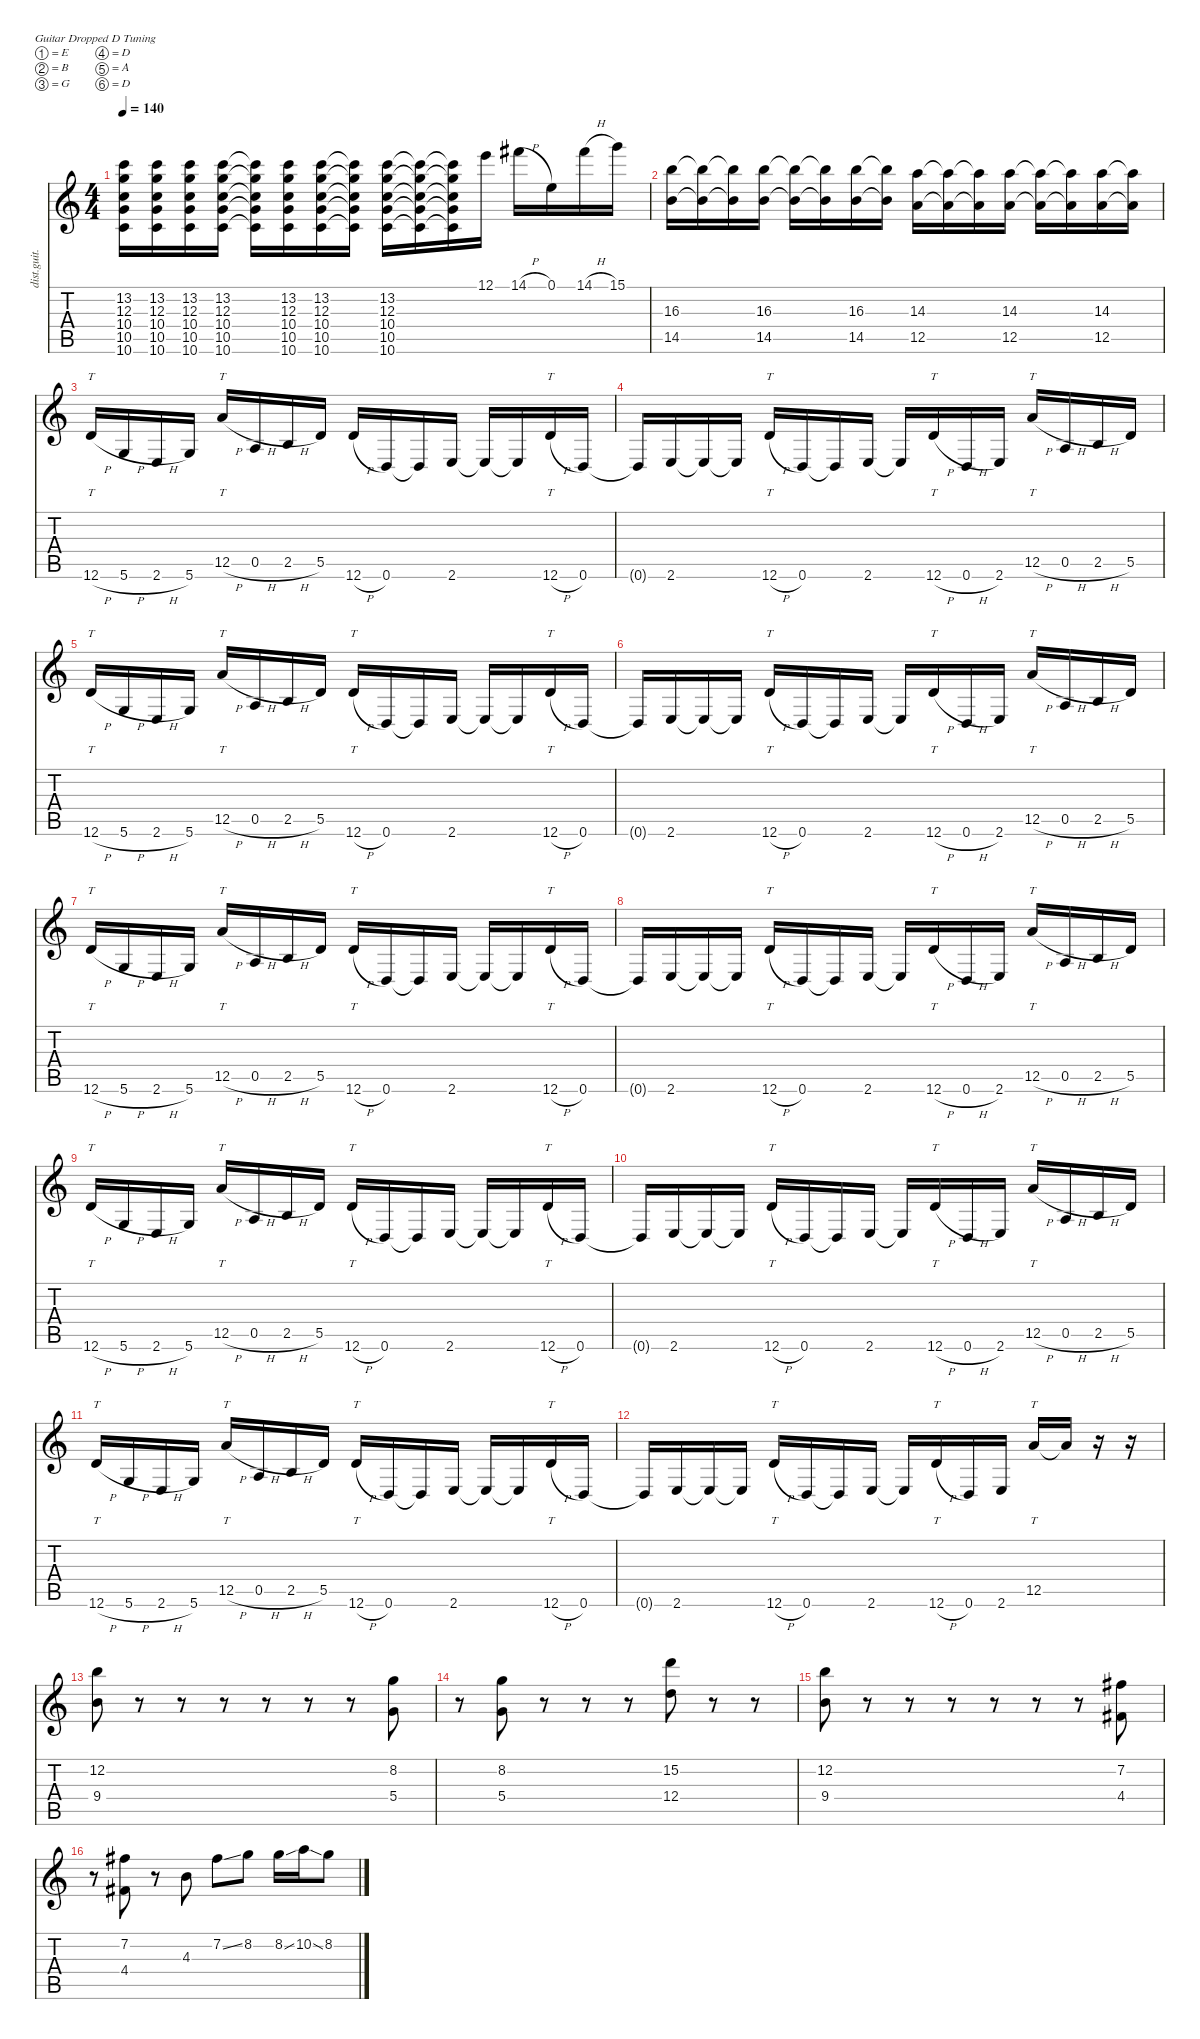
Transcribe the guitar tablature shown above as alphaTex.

\defaultSystemsLayout 4
\hideDynamics
\bracketExtendMode nobrackets
\otherSystemsTrackNameOrientation horizontal
\track ("R" "dist.guit.") {instrument distortionguitar}
\staff {score tabs}
\tuning (E4 B3 G3 D3 A2 D2)
\ts (4 4)
\tempo 140
\clef g2
\ks c
(10.6 10.5 10.4 12.3 13.2).16{dy mf beam Down} (10.6 10.4 10.5 12.3 13.2).16{beam Down} (10.6 10.5 10.4 12.3 13.2).16{beam Down} (10.6 10.4 10.5 12.3 13.2).16{beam Down} (10.6{t} 10.4{t} 10.5{t} 12.3{t} 13.2{t}).16{beam Down} (10.6 10.5 10.4 12.3 13.2).16{beam Down} (10.6 10.4 10.5 12.3 13.2).16{beam Down} (10.6{t} 10.4{t} 10.5{t} 12.3{t} 13.2{t}).16{beam Down} (10.6 10.5 10.4 12.3 13.2).16{beam Down} (10.6{t} 10.5{t} 10.4{t} 12.3{t} 13.2{t}).16{beam Down} (10.6{t} 10.5{t} 10.4{t} 12.3{t} 13.2{t}).16{beam Down} 12.1.16{beam Down} 14.1{h acc #}.16{beam Down} 0.1.16{beam Down} 14.1{h acc #}.16{beam Down} 15.1.16{beam Down} |
(14.5 16.3).16{beam Down} (14.5{t} 16.3{t}).16{beam Down} (14.5{t} 16.3{t}).16{beam Down} (14.5 16.3).16{beam Down} (14.5{t} 16.3{t}).16{beam Down} (14.5{t} 16.3{t}).16{beam Down} (14.5 16.3).16{beam Down} (14.5{t} 16.3{t}).16{beam Down} (12.5 14.3).16{beam Down} (12.5{t} 14.3{t}).16{beam Down} (12.5{t} 14.3{t}).16{beam Down} (12.5 14.3).16{beam Down} (12.5{t} 14.3{t}).16{beam Down} (12.5{t} 14.3{t}).16{beam Down} (12.5 14.3).16{beam Down} (12.5{t} 14.3{t}).16{beam Down} |
12.6{h}.16{tt beam Up} 5.6{h}.16{beam Up} 2.6{h}.16{beam Up} 5.6.16{beam Up} 12.5{h}.16{tt beam Up} 0.5{h}.16{beam Up} 2.5{h}.16{beam Up} 5.5.16{beam Up} 12.6{h}.16{beam Up} 0.6.16{beam Up} 0.6{t}.16{beam Up} 2.6.16{beam Up} 2.6{t}.16{beam Up} 2.6{t}.16{beam Up} 12.6{h}.16{tt beam Up} 0.6.16{beam Up} |
0.6{t}.16{beam Up} 2.6.16{beam Up} 2.6{t}.16{beam Up} 2.6{t}.16{beam Up} 12.6{h}.16{tt beam Up} 0.6.16{beam Up} 0.6{t}.16{beam Up} 2.6.16{beam Up} 2.6{t}.16{beam Up} 12.6{h}.16{tt beam Up} 0.6{h}.16{beam Up} 2.6.16{beam Up} 12.5{h}.16{tt beam Up} 0.5{h}.16{beam Up} 2.5{h}.16{beam Up} 5.5.16{beam Up} |
12.6{h}.16{tt beam Up} 5.6{h}.16{beam Up} 2.6{h}.16{beam Up} 5.6.16{beam Up} 12.5{h}.16{tt beam Up} 0.5{h}.16{beam Up} 2.5{h}.16{beam Up} 5.5.16{beam Up} 12.6{h}.16{tt beam Up} 0.6.16{beam Up} 0.6{t}.16{beam Up} 2.6.16{beam Up} 2.6{t}.16{beam Up} 2.6{t}.16{beam Up} 12.6{h}.16{tt beam Up} 0.6.16{beam Up} |
0.6{t}.16{beam Up} 2.6.16{beam Up} 2.6{t}.16{beam Up} 2.6{t}.16{beam Up} 12.6{h}.16{tt beam Up} 0.6.16{beam Up} 0.6{t}.16{beam Up} 2.6.16{beam Up} 2.6{t}.16{beam Up} 12.6{h}.16{tt beam Up} 0.6{h}.16{beam Up} 2.6.16{beam Up} 12.5{h}.16{tt beam Up} 0.5{h}.16{beam Up} 2.5{h}.16{beam Up} 5.5.16{beam Up} |
12.6{h}.16{tt beam Up} 5.6{h}.16{beam Up} 2.6{h}.16{beam Up} 5.6.16{beam Up} 12.5{h}.16{tt beam Up} 0.5{h}.16{beam Up} 2.5{h}.16{beam Up} 5.5.16{beam Up} 12.6{h}.16{tt beam Up} 0.6.16{beam Up} 0.6{t}.16{beam Up} 2.6.16{beam Up} 2.6{t}.16{beam Up} 2.6{t}.16{beam Up} 12.6{h}.16{tt beam Up} 0.6.16{beam Up} |
0.6{t}.16{beam Up} 2.6.16{beam Up} 2.6{t}.16{beam Up} 2.6{t}.16{beam Up} 12.6{h}.16{tt beam Up} 0.6.16{beam Up} 0.6{t}.16{beam Up} 2.6.16{beam Up} 2.6{t}.16{beam Up} 12.6{h}.16{tt beam Up} 0.6{h}.16{beam Up} 2.6.16{beam Up} 12.5{h}.16{tt beam Up} 0.5{h}.16{beam Up} 2.5{h}.16{beam Up} 5.5.16{beam Up} |
12.6{h}.16{tt beam Up} 5.6{h}.16{beam Up} 2.6{h}.16{beam Up} 5.6.16{beam Up} 12.5{h}.16{tt beam Up} 0.5{h}.16{beam Up} 2.5{h}.16{beam Up} 5.5.16{beam Up} 12.6{h}.16{tt beam Up} 0.6.16{beam Up} 0.6{t}.16{beam Up} 2.6.16{beam Up} 2.6{t}.16{beam Up} 2.6{t}.16{beam Up} 12.6{h}.16{tt beam Up} 0.6.16{beam Up} |
0.6{t}.16{beam Up} 2.6.16{beam Up} 2.6{t}.16{beam Up} 2.6{t}.16{beam Up} 12.6{h}.16{tt beam Up} 0.6.16{beam Up} 0.6{t}.16{beam Up} 2.6.16{beam Up} 2.6{t}.16{beam Up} 12.6{h}.16{tt beam Up} 0.6{h}.16{beam Up} 2.6.16{beam Up} 12.5{h}.16{tt beam Up} 0.5{h}.16{beam Up} 2.5{h}.16{beam Up} 5.5.16{beam Up} |
12.6{h}.16{tt beam Up} 5.6{h}.16{beam Up} 2.6{h}.16{beam Up} 5.6.16{beam Up} 12.5{h}.16{tt beam Up} 0.5{h}.16{beam Up} 2.5{h}.16{beam Up} 5.5.16{beam Up} 12.6{h}.16{tt beam Up} 0.6.16{beam Up} 0.6{t}.16{beam Up} 2.6.16{beam Up} 2.6{t}.16{beam Up} 2.6{t}.16{beam Up} 12.6{h}.16{tt beam Up} 0.6.16{beam Up} |
0.6{t}.16{beam Up} 2.6.16{beam Up} 2.6{t}.16{beam Up} 2.6{t}.16{beam Up} 12.6{h}.16{tt beam Up} 0.6.16{beam Up} 0.6{t}.16{beam Up} 2.6.16{beam Up} 2.6{t}.16{beam Up} 12.6{h}.16{tt beam Up} 0.6.16{beam Up} 2.6.16{beam Up} 12.5.16{tt beam Up} 12.5{t}.16{beam Up} r.16{beam Up} r.16{beam Up} |
(12.2 9.4).8{beam Down} r.8{beam Down} r.8{beam Down} r.8{beam Down} r.8{beam Down} r.8{beam Down} r.8{beam Down} (8.2 5.4).8{beam Down} |
r.8{beam Down} (5.4 8.2).8{beam Down} r.8{beam Down} r.8{beam Down} r.8{beam Down} (15.2 12.4).8{beam Down} r.8{beam Down} r.8{beam Down} |
(9.4 12.2).8{beam Down} r.8{beam Down} r.8{beam Down} r.8{beam Down} r.8{beam Down} r.8{beam Down} r.8{beam Down} (7.2{acc #} 4.4{acc #}).8{beam Down} |
r.8{beam Down} (4.4{acc #} 7.2{acc #}).8{beam Down} r.8{beam Down} 4.3.8{beam Down} 7.2{ss acc #}.8{beam Down} 8.2.8{beam Down} 8.2{ss}.16{beam Down} 10.2{ss}.16{beam Down} 8.2.8{beam Down}
